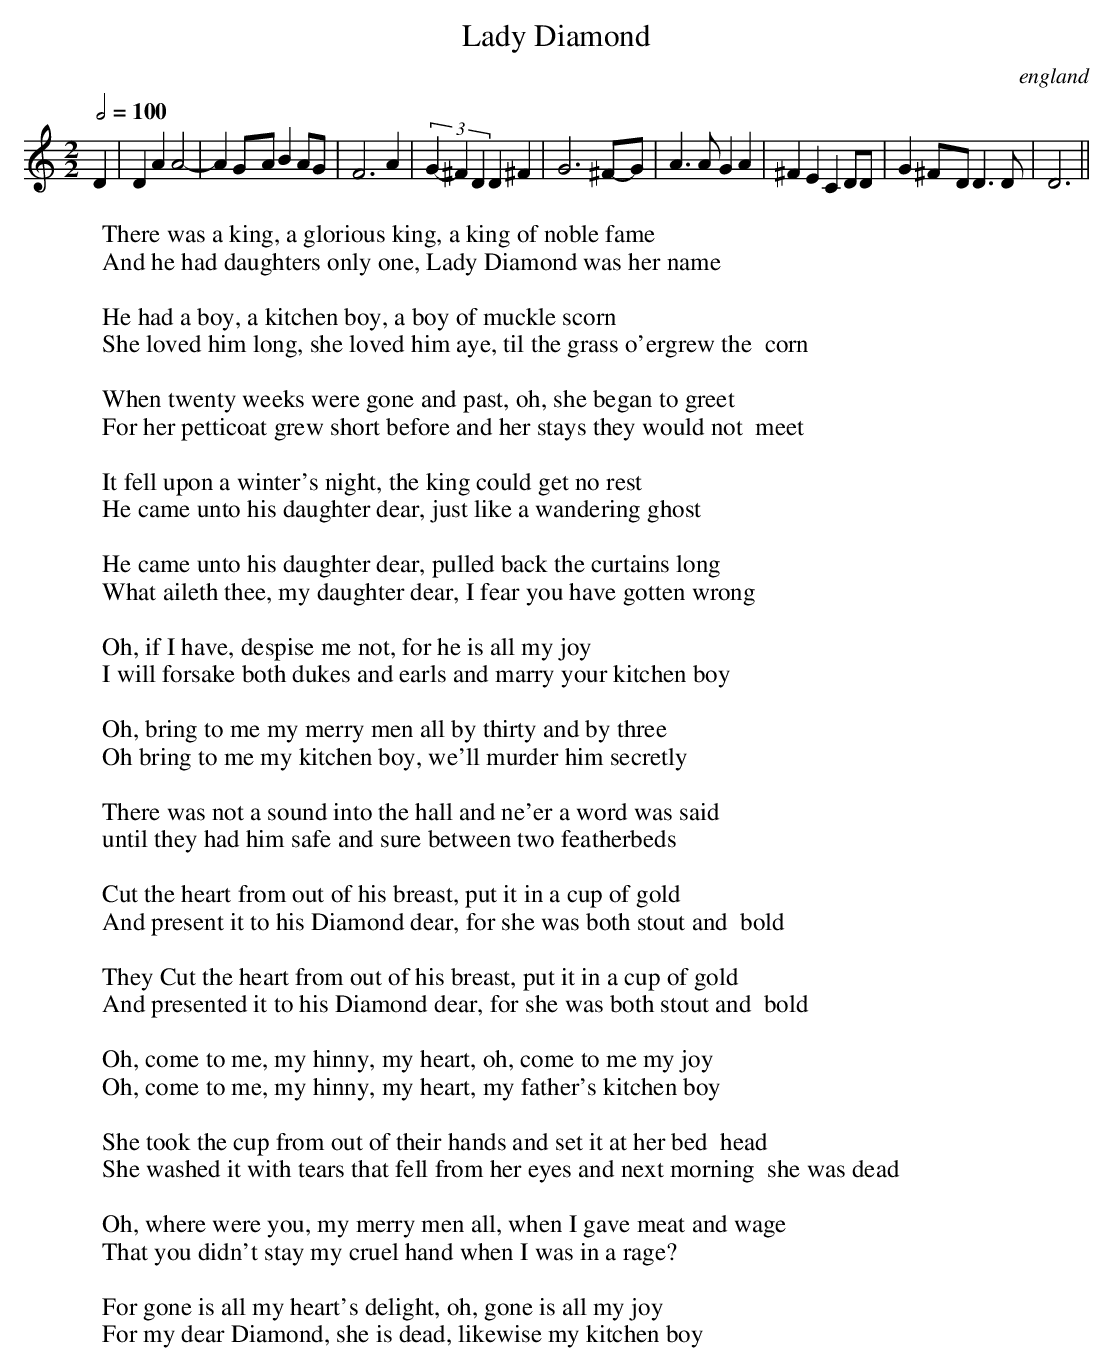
X:1
T:Lady Diamond
O:england
M:2/2
L:1/8
Q:1/2=100
W:There was a king, a glorious king, a king of noble fame
W:And he had daughters only one, Lady Diamond was her name
W:
W:He had a boy, a kitchen boy, a boy of muckle scorn
W:She loved him long, she loved him aye, til the grass o'ergrew the  corn
W:
W:When twenty weeks were gone and past, oh, she began to greet
W:For her petticoat grew short before and her stays they would not  meet
W:
W:It fell upon a winter's night, the king could get no rest
W:He came unto his daughter dear, just like a wandering ghost
W:
W:He came unto his daughter dear, pulled back the curtains long
W:What aileth thee, my daughter dear, I fear you have gotten wrong
W:
W:Oh, if I have, despise me not, for he is all my joy
W:I will forsake both dukes and earls and marry your kitchen boy
W:
W:Oh, bring to me my merry men all by thirty and by three
W:Oh bring to me my kitchen boy, we'll murder him secretly
W:
W:There was not a sound into the hall and ne'er a word was said
W:until they had him safe and sure between two featherbeds
W:
W:Cut the heart from out of his breast, put it in a cup of gold
W:And present it to his Diamond dear, for she was both stout and  bold
W:
W:They Cut the heart from out of his breast, put it in a cup of gold
W:And presented it to his Diamond dear, for she was both stout and  bold
W:
W:Oh, come to me, my hinny, my heart, oh, come to me my joy
W:Oh, come to me, my hinny, my heart, my father's kitchen boy
W:
W:She took the cup from out of their hands and set it at her bed  head
W:She washed it with tears that fell from her eyes and next morning  she was dead
W:
W:Oh, where were you, my merry men all, when I gave meat and wage
W:That you didn't stay my cruel hand when I was in a rage?
W:
W:For gone is all my heart's delight, oh, gone is all my joy
W:For my dear Diamond, she is dead, likewise my kitchen boy
K:C
D2|D2A2 A4-|A2G-A B2AG|F6A2|(3G2-^F2D2 D2^F2|\
G6^F-G|A3A G2A2|^F2E2 C2DD|G2^F-D D3D|D6||
